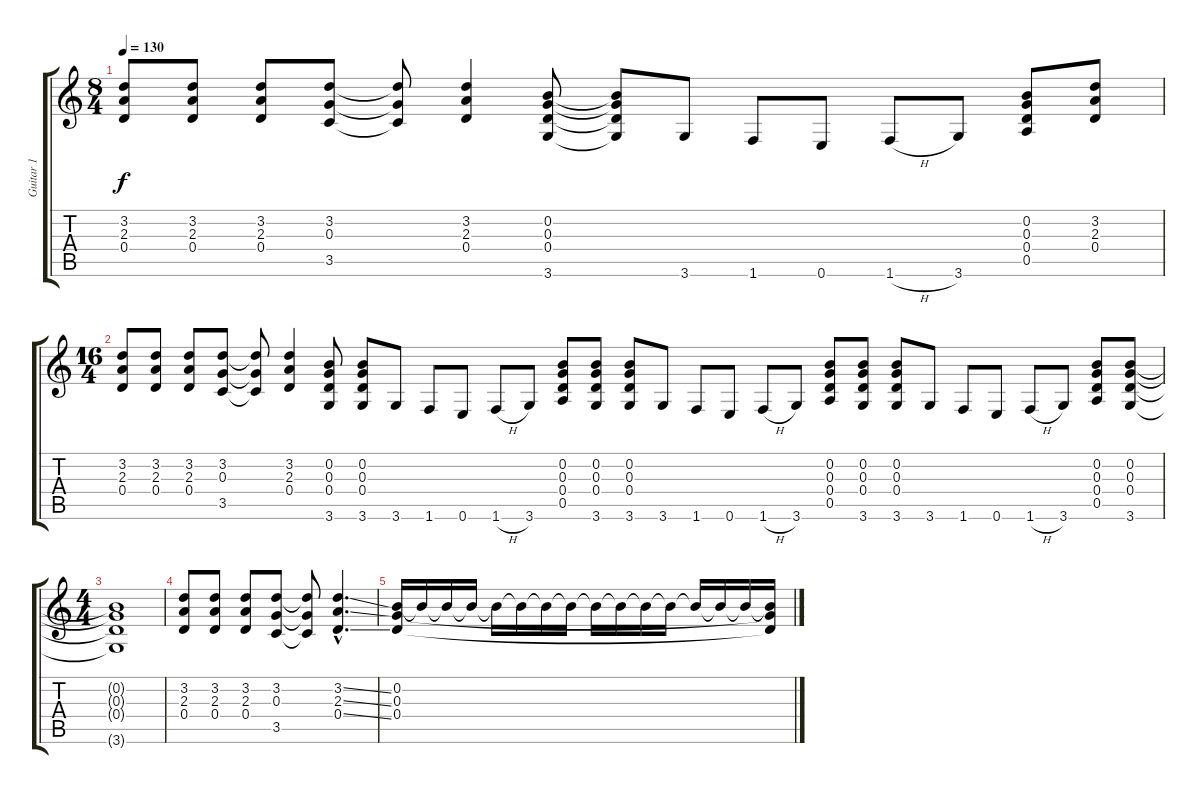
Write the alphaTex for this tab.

\track ("Guitar 1" "Guitar 1") {instrument electricguitarclean}
\staff {score tabs}
\tuning (E4 B3 G3 D3 A2 E2) {hide}
\ts (8 4)
\tempo 130
\clef g2
\ks c
(3.2 2.3 0.4).8{dy f} (3.2 2.3 0.4).8 (3.2 2.3 0.4).8 (3.2 0.3 3.5).8 (3.2{t} 0.3{t} 3.5{t}).8 (3.2 2.3 0.4).4 (0.2 0.3 0.4 3.6).8 (0.2{t} 0.3{t} 0.4{t} 3.6{t}).8 3.6.8 1.6.8 0.6.8 1.6{h}.8 3.6.8 (0.2 0.3 0.4 0.5).8 (3.2 2.3 0.4).8 |
\ts (16 4)
(3.2 2.3 0.4).8 (3.2 2.3 0.4).8 (3.2 2.3 0.4).8 (3.2 0.3 3.5).8 (3.2{t} 0.3{t} 3.5{t}).8 (3.2 2.3 0.4).4 (0.2 0.3 0.4 3.6).8 (0.2 0.3 0.4 3.6).8 3.6.8 1.6.8 0.6.8 1.6{h}.8 3.6.8 (0.2 0.3 0.4 0.5).8 (0.2 0.3 0.4 3.6).8 (0.2 0.3 0.4 3.6).8 3.6.8 1.6.8 0.6.8 1.6{h}.8 3.6.8 (0.2 0.3 0.4 0.5).8 (0.2 0.3 0.4 3.6).8 (0.2 0.3 0.4 3.6).8 3.6.8 1.6.8 0.6.8 1.6{h}.8 3.6.8 (0.2 0.3 0.4 0.5).8 (0.2 0.3 0.4 3.6).8 |
\ts (4 4)
(0.2{t} 0.3{t} 0.4{t} 3.6{t}).1 |
(3.2 2.3 0.4).8 (3.2 2.3 0.4).8 (3.2 2.3 0.4).8 (3.2 0.3 3.5).8 (3.2{t} 0.3{t} 3.5{t}).8 (3.2{ss hac} 2.3{ss hac} 0.4{ss hac}).4{d} |
(0.2 0.3 0.4).16 0.2{t}.16 0.2{t}.16 0.2{t}.16 0.2{t}.16 0.2{t}.16 0.2{t}.16 0.2{t}.16{volume 9} 0.2{t}.16{volume 8} 0.2{t}.16{volume 7} 0.2{t}.16{volume 6} 0.2{t}.16{volume 5} 0.2{t}.16{volume 4} 0.2{t}.16{volume 3} 0.2{t}.16{volume 2} (0.2{t} 0.3{t} 0.4{t}).16{volume 1}
